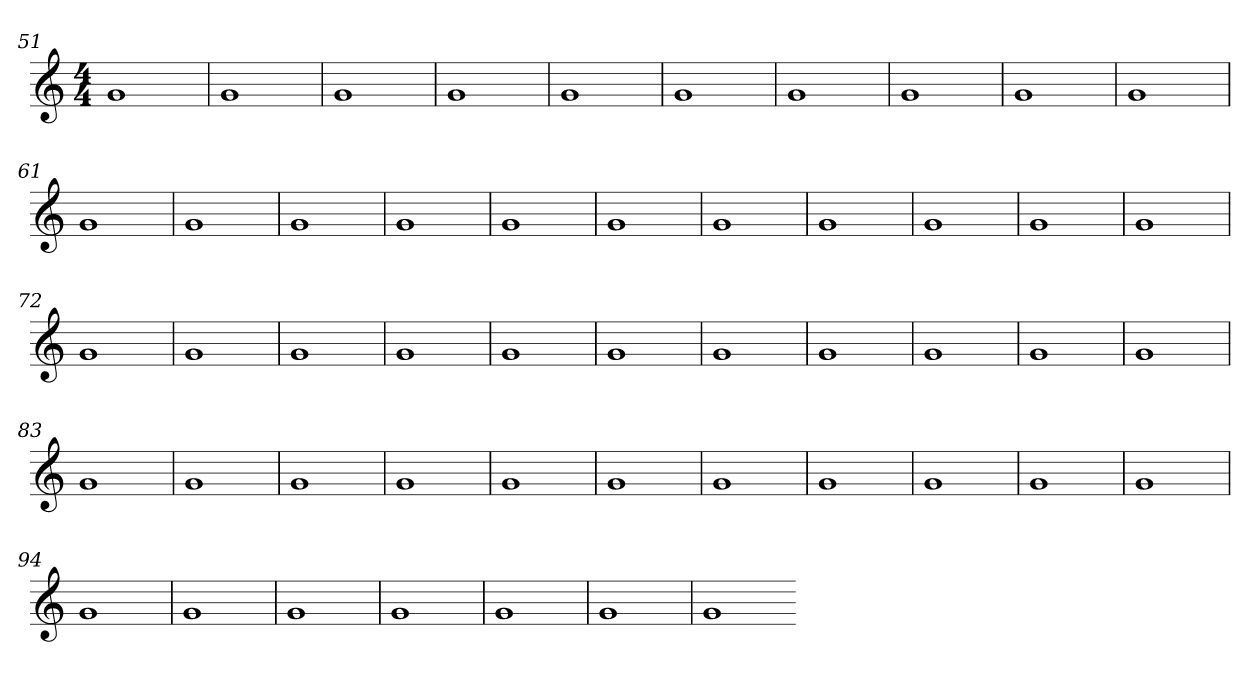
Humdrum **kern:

**kern
*part1
*staff1
*k[]
*M4/4
=51
1g
=52
1g
=53
1g
=54
1g
=55
1g
=56
1g
=57
1g
=58
1g
=59
1g
=60
1g
=61
1g
=62
1g
=63
1g
=64
1g
=65
1g
=66
1g
=67
1g
=68
1g
=69
1g
=70
1g
=71
1g
=72
1g
=73
1g
=74
1g
=75
1g
=76
1g
=77
1g
=78
1g
=79
1g
=80
1g
=81
1g
=82
1g
=83
1g
=84
1g
=85
1g
=86
1g
=87
1g
=88
1g
=89
1g
=90
1g
=91
1g
=92
1g
=93
1g
=94
1g
=95
1g
=96
1g
=97
1g
=98
1g
=99
1g
=100
1g
=-
*-
